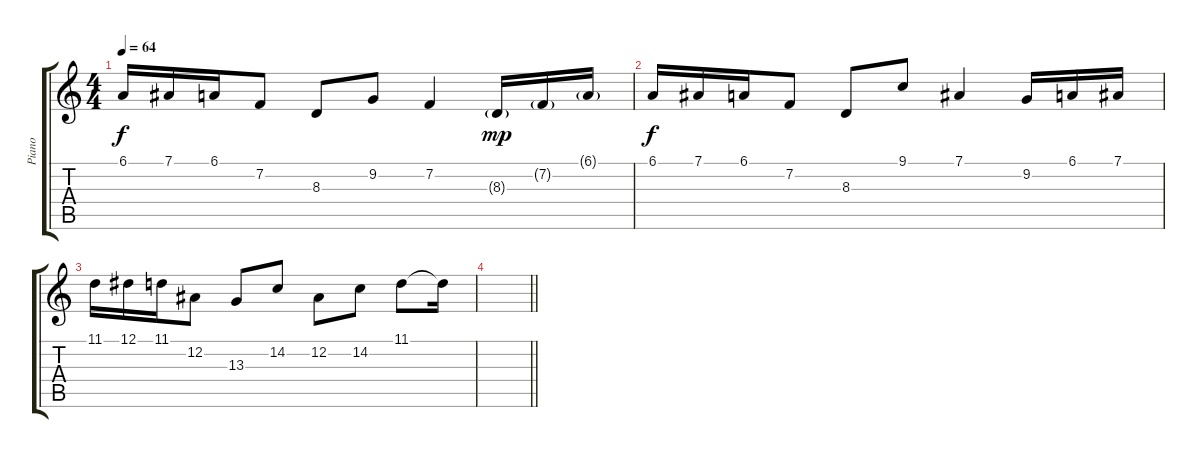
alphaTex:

\track ("Piano" "Piano") {instrument acousticgrandpiano}
\staff {score tabs}
\tuning (Eb4 Bb3 Gb3 Db3 Ab2 Eb2) {hide}
\ts (4 4)
\tempo 64
\clef g2
\ks c
6.1.16{dy f} 7.1.16 6.1.16 7.2.8 8.3.8 9.2.8 7.2.4 8.3{g}.16{dy mp} 7.2{g}.16 6.1{g}.16 |
6.1.16{dy f} 7.1.16 6.1.16 7.2.8 8.3.8 9.1.8 7.1.4 9.2.16 6.1.16 7.1.16 |
11.1.16 12.1.16 11.1.16 12.2.8 13.3.8 14.2.8 12.2.8 14.2.8 11.1.8 11.1{t}.16 |
\barLineRight lightlight
